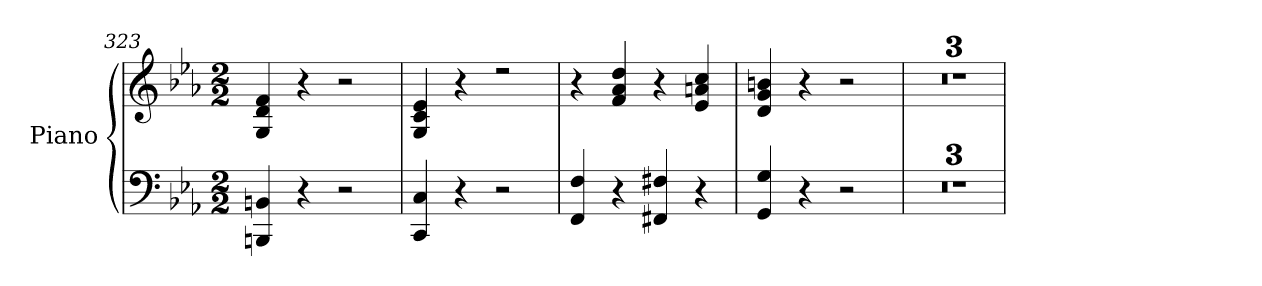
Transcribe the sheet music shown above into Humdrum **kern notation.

**kern	**kern
*part1	*part1
*staff2	*staff1
*I"Piano	*
*I'Pno	*
*clefF4	*clefG2
*k[b-e-a-]	*k[b-e-a-]
*M2/2	*M2/2
=323	=323
4BBBn/ 4BBn/	4G/ 4d/ 4f/
4r	4r
2r	2r
!!LO:LB:g=z
=324	=324
4CC/ 4C/	4G/ 4c/ 4e-/
4r	4r
2r	2rdd
=325	=325
4FF/ 4F/	4r
4r	4f/ 4a-/ 4dd/
4FF#X/ 4F#X/	4r
4r	4e-/ 4an/ 4cc/
=326	=326
4GG/ 4G/	4d/ 4g/ 4bn/
4r	4r
2r	2r
=327	=327
1r	1r
!!LO:LB:g=z
=328	=328
1r	1r
=329	=329
1r	1r
=	=
*-	*-
